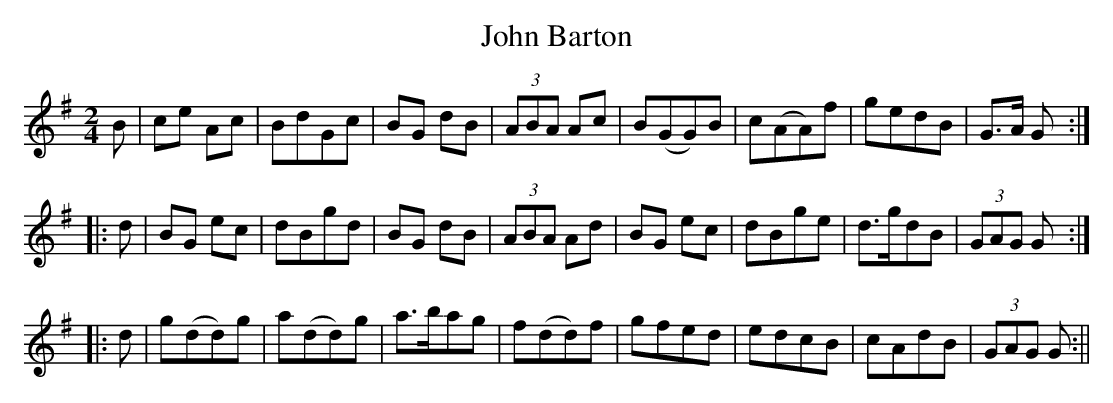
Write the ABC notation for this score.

X:1
T:John Barton
M:2/4
L:1/8
K:G
B|ce Ac|BdGc|BG dB|(3ABA Ac|B(GG)B|c(AA)f|gedB|G>A G:|
|:d|BG ec|dBgd|BG dB|(3ABA Ad|BG ec|dBge|d>gdB|(3GAG G:|
|:d|g(dd)g|a(dd)g|a>bag|f(dd)f|gfed|edcB|cAdB|(3GAG G:||
